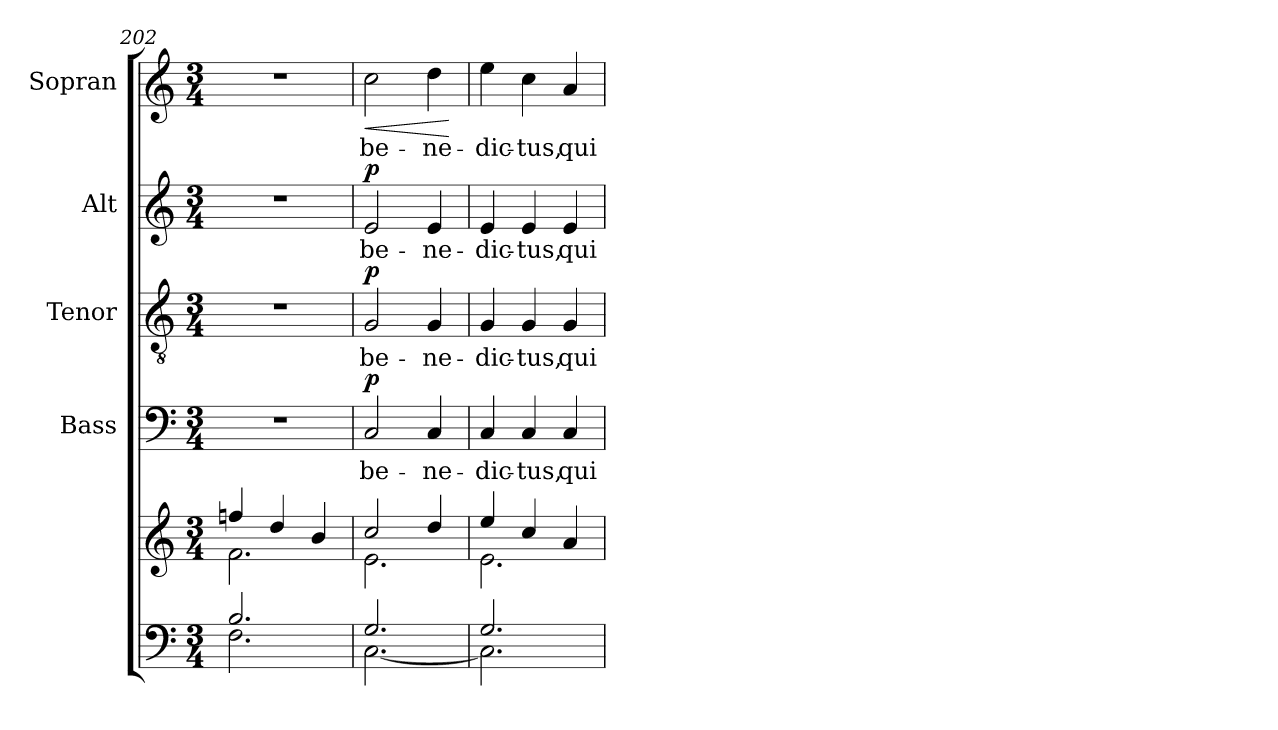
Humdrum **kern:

**kern	**kern	**kern	**text	**dynam	**kern	**text	**dynam	**kern	**text	**dynam	**kern	**text	**dynam
*part5	*part5	*part4	*part4	*part4	*part3	*part3	*part3	*part2	*part2	*part2	*part1	*part1	*part1
*staff6	*staff5	*staff4	*staff4	*staff4	*staff3	*staff3	*staff3	*staff2	*staff2	*staff2	*staff1	*staff1	*staff1
*	*	*I"Bass	*	*	*I"Tenor	*	*	*I"Alt	*	*	*I"Sopran	*	*
*	*	*I'B.	*	*	*I'T.	*	*	*I'A.	*	*	*I'S.	*	*
*clefF4	*clefG2	*clefF4	*	*	*clefGv2	*	*	*clefG2	*	*	*clefG2	*	*
*k[]	*k[]	*k[]	*	*	*k[]	*	*	*k[]	*	*	*k[]	*	*
*C:	*C:	*C:	*	*	*C:	*	*	*C:	*	*	*C:	*	*
*M3/4	*M3/4	*M3/4	*	*	*M3/4	*	*	*M3/4	*	*	*M3/4	*	*
=202	=202	=202	=202	=202	=202	=202	=202	=202	=202	=202	=202	=202	=202
*^	*^	*	*	*	*	*	*	*	*	*	*	*	*
2.B/	2.F\	4ffn/	2.f\	2.r	.	.	2.r	.	.	2.r	.	.	2.r	.	.
.	.	4dd/	.	.	.	.	.	.	.	.	.	.	.	.	.
.	.	4b/	.	.	.	.	.	.	.	.	.	.	.	.	.
!!LO:PB:g=z
=203	=203	=203	=203	=203	=203	=203	=203	=203	=203	=203	=203	=203	=203	=203	=203
!	!	!	!	!	!LO:LY:b	!LO:DY:a	!	!LO:LY:b	!LO:DY:a	!	!LO:LY:b	!LO:DY:a	!	!LO:LY:b	!LO:HP:b
2.G/	[<2.C\	2cc/	2.e\	2C/	be-	p	2G/	be-	p	2e/	be-	p	2cc\	be-	<
!	!	!	!	!	!LO:LY:b	!	!	!LO:LY:b	!	!	!LO:LY:b	!	!	!LO:LY:b	!
.	.	4dd/	.	4C/	-ne-	.	4G/	-ne-	.	4e/	-ne-	.	4dd\	-ne-	.
*v	*v	*	*	*	*	*	*	*	*	*	*	*	*	*	*
*	*v	*v	*	*	*	*	*	*	*	*	*	*	*	*
.	.	.	.	.	.	.	.	.	.	.	.	.	[
=204	=204	=204	=204	=204	=204	=204	=204	=204	=204	=204	=204	=204	=204
*^	*^	*	*	*	*	*	*	*	*	*	*	*	*
!	!	!	!	!	!LO:LY:b	!	!	!LO:LY:b	!	!	!LO:LY:b	!	!	!LO:LY:b	!
2.G/	2.C\]	4ee/	2.e\	4C/	-dic-	.	4G/	-dic-	.	4e/	-dic-	.	4ee\	-dic-	.
!	!	!	!	!	!LO:LY:b	!	!	!LO:LY:b	!	!	!LO:LY:b	!	!	!LO:LY:b	!
.	.	4cc/	.	4C/	-tus,	.	4G/	-tus,	.	4e/	-tus,	.	4cc\	-tus,	.
!	!	!	!	!	!LO:LY:b	!	!	!LO:LY:b	!	!	!LO:LY:b	!	!	!LO:LY:b	!
.	.	4a/	.	4C/	qui	.	4G/	qui	.	4e/	qui	.	4a/	qui	.
*v	*v	*	*	*	*	*	*	*	*	*	*	*	*	*	*
*	*v	*v	*	*	*	*	*	*	*	*	*	*	*	*
=	=	=	=	=	=	=	=	=	=	=	=	=	=
*-	*-	*-	*-	*-	*-	*-	*-	*-	*-	*-	*-	*-	*-
